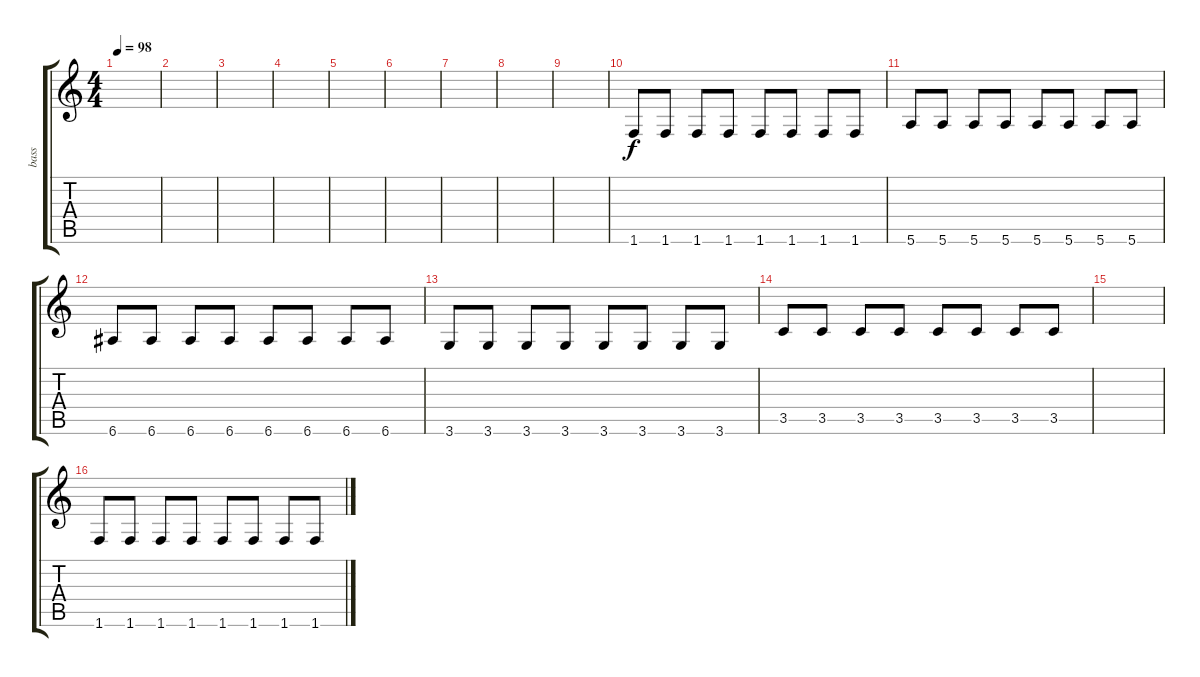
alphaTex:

\track ("bass" "bass") {instrument acousticbass}
\staff {score tabs}
\tuning (E4 B3 G3 D3 A2 E2) {hide}
\ts (4 4)
\tempo 98
\clef g2
\ks c
|
|
|
|
|
|
|
|
|
1.6.8 1.6.8 1.6.8 1.6.8 1.6.8 1.6.8 1.6.8 1.6.8 |
5.6.8 5.6.8 5.6.8 5.6.8 5.6.8 5.6.8 5.6.8 5.6.8 |
6.6.8 6.6.8 6.6.8 6.6.8 6.6.8 6.6.8 6.6.8 6.6.8 |
3.6.8 3.6.8 3.6.8 3.6.8 3.6.8 3.6.8 3.6.8 3.6.8 |
3.5.8 3.5.8 3.5.8 3.5.8 3.5.8 3.5.8 3.5.8 3.5.8 |
|
1.6.8 1.6.8 1.6.8 1.6.8 1.6.8 1.6.8 1.6.8 1.6.8
